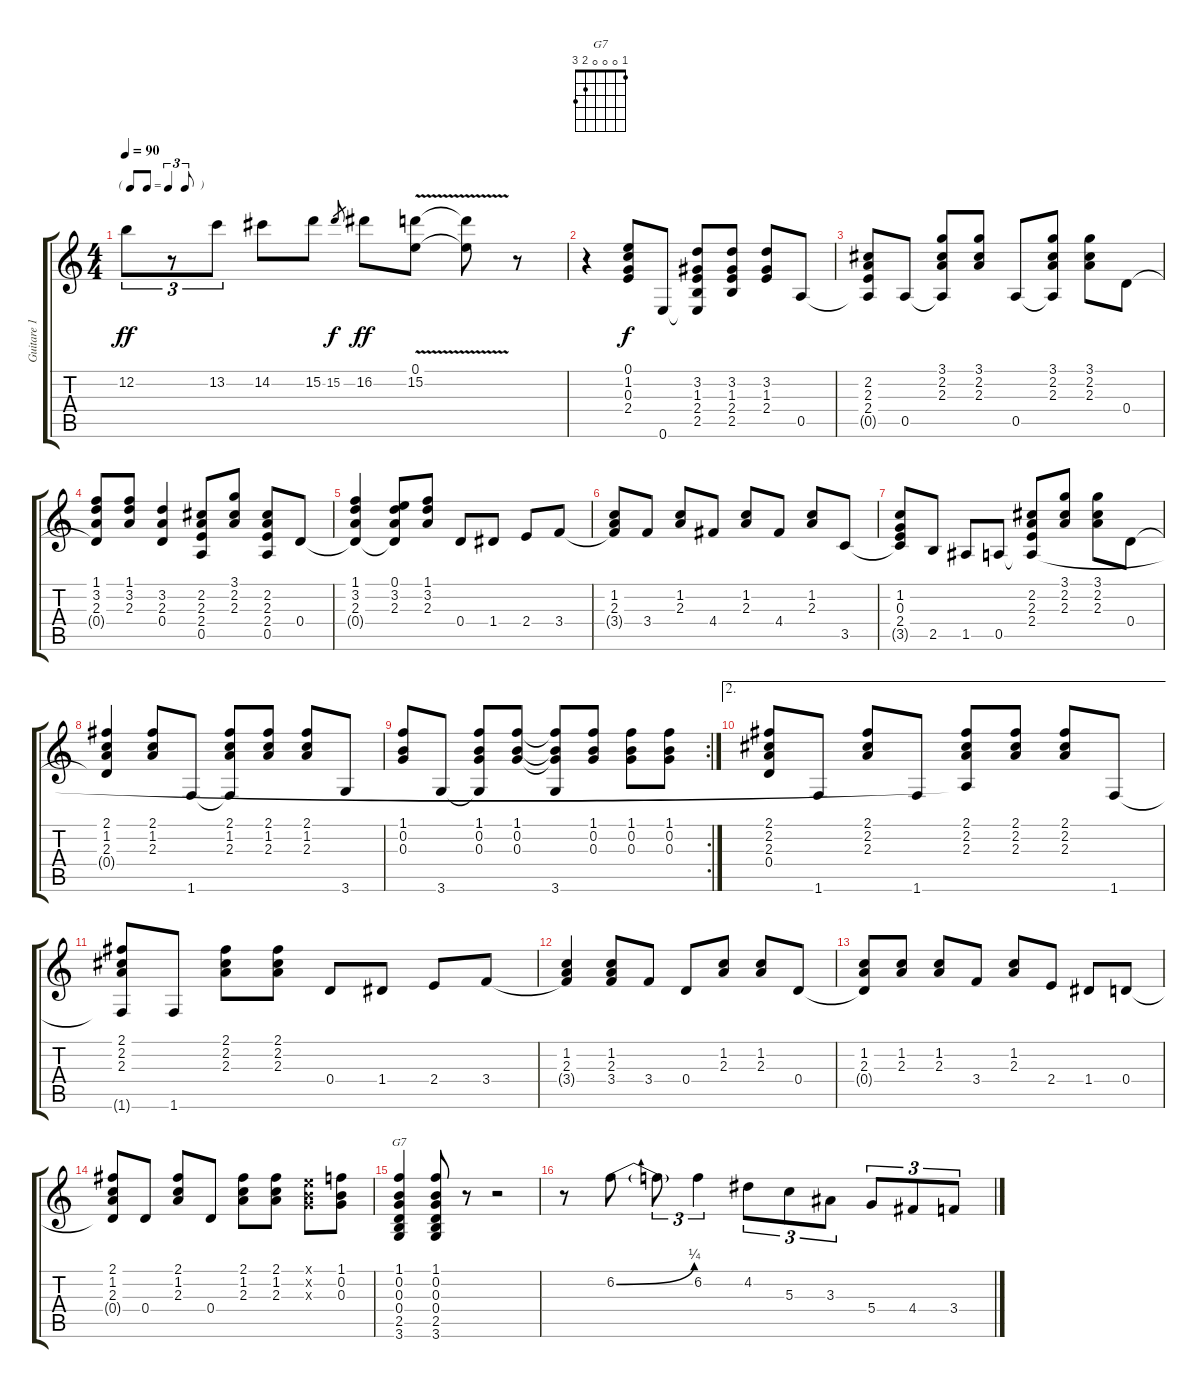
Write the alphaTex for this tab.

\track ("Guitare 1" "Guitare 1") {instrument acousticguitarsteel}
\staff {score tabs}
\tuning (E4 B3 G3 D3 A2 E2) {hide}
\chord ("G7" 1 0 0 0 2 3)
\ts (4 4)
\tf triplet8th
\tempo 90
\clef g2
\ks c
12.2.8{tu (3 2) dy ff} r.8{tu (3 2)} 13.2.8{tu (3 2)} 14.2.8 15.2.8 15.2.8{gr dy f} 16.2.8{dy ff} (0.1{v} 15.2{v}).8 (0.1{t} 15.2{t}).8 r.8 |
r.4 (0.1 1.2 0.3 2.4).8{dy f} 0.6.8 (3.2 1.3 2.4 2.5 0.6{t}).8 (3.2 1.3 2.4 2.5).8 (3.2 1.3 2.4).8 0.5.8 |
(2.2 2.3 2.4 0.5{t}).8 0.5.8 (3.1 2.2 2.3 0.5{t}).8 (3.1 2.2 2.3).8 0.5.8 (3.1 2.2 2.3 0.5{t}).8 (3.1 2.2 2.3).8 0.4.8 |
(1.1 3.2 2.3 0.4{t}).8 (1.1 3.2 2.3).8 (3.2 2.3 0.4).4 (2.2 2.3 2.4 0.5).8 (3.1 2.2 2.3).8 (2.2 2.3 2.4 0.5).8 0.4.8 |
(1.1 3.2 2.3 0.4{t}).4 (0.1 3.2 2.3 0.4{t}).8 (1.1 3.2 2.3).8 0.4.8 1.4.8 2.4.8 3.4.8 |
(1.2 2.3 3.4{t}).8 3.4.8 (1.2 2.3).8 4.4.8 (1.2 2.3).8 4.4.8 (1.2 2.3).8 3.5.8 |
(1.2 0.3 2.4 3.5{t}).8 2.5.8 1.5.8 0.5.8 (2.2 2.3 2.4 0.5{t}).8 (3.1 2.2 2.3).8 (3.1 2.2 2.3).8 0.4.8 |
(2.1 1.2 2.3 0.4{t}).4 (2.1 1.2 2.3).8 1.6.8 (2.1 1.2 2.3 1.6{t}).8 (2.1 1.2 2.3).8 (2.1 1.2 2.3).8 3.6.8 |
\rc 2
(1.1 0.2 0.3).8 3.6.8 (1.1 0.2 0.3 3.6{t}).8 (1.1 0.2 0.3).8 (1.1{t} 0.2{t} 0.3{t} 3.6).8 (1.1 0.2 0.3).8 (1.1 0.2 0.3).8 (1.1 0.2 0.3).8 |
\ae 2
(2.1 2.2 2.3 0.4).8 1.6.8 (2.1 2.2 2.3).8 1.6.8 (2.1 2.2 2.3 0.5{t}).8 (2.1 2.2 2.3).8 (2.1 2.2 2.3).8 1.6.8 |
(2.1 2.2 2.3 1.6{t}).8 1.6.8 (2.1 2.2 2.3).8 (2.1 2.2 2.3).8 0.4.8 1.4.8 2.4.8 3.4.8 |
(1.2 2.3 3.4{t}).4 (1.2 2.3 3.4).8 3.4.8 0.4.8 (1.2 2.3).8 (1.2 2.3).8 0.4.8 |
(1.2 2.3 0.4{t}).8 (1.2 2.3).8 (1.2 2.3).8 3.4.8 (1.2 2.3).8 2.4.8 1.4.8 0.4.8 |
(2.1 1.2 2.3 0.4{t}).8 0.4.8 (2.1 1.2 2.3).8 0.4.8 (2.1 1.2 2.3).8 (2.1 1.2 2.3).8 (0.1{x} 0.2{x} 0.3{x}).8 (1.1 0.2 0.3).8 |
(1.1 0.2 0.3 0.4 2.5 3.6).4{ch "G7"} (1.1 0.2 0.3 0.4 2.5 3.6).8 r.8 r.2 |
r.8 6.2{be (bend 0 0 60 1)}.8 6.2{t}.8{tu (3 2)} 6.2.4{tu (3 2)} 4.2.8{tu (3 2)} 5.3.8{tu (3 2)} 3.3.8{tu (3 2)} 5.4.8{tu (3 2)} 4.4.8{tu (3 2)} 3.4.8{tu (3 2)}
